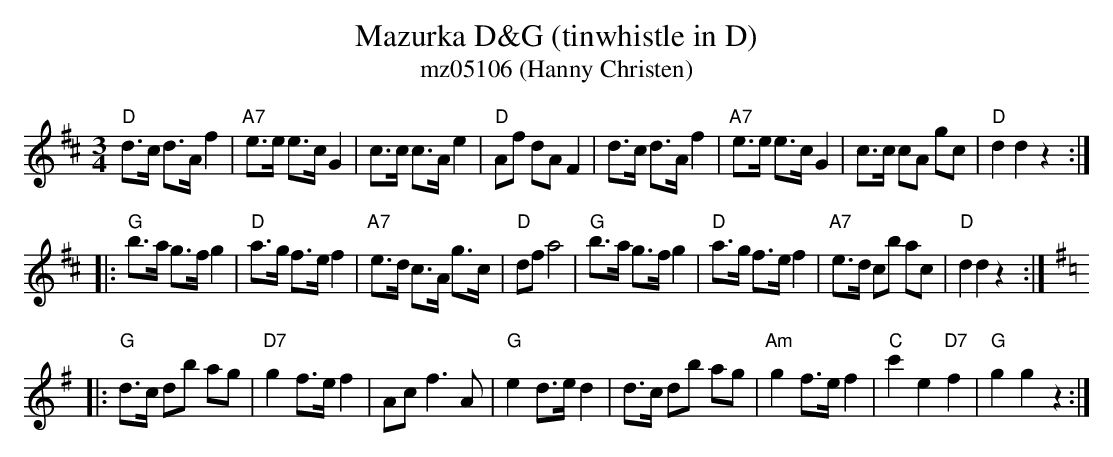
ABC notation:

X:1
T:Mazurka D&G (tinwhistle in D)
T:mz05106 (Hanny Christen)
M:3/4
L:1/8
K:D %%MIDI gchordon
"D"d>c d>A f2 | "A7"e>e e>c G2 | c>c c>A e2 | "D"Af dA F2 | d>c d>A f2 | "A7"e>e e>c G2 | c>c cA gc | "D"d2d2z2 ::
"G"b>a g>fg2 | "D"a>g f>ef2 | "A7"e>d c>A g>c | "D"dfa4 | "G"b>a g>fg2 | "D"a>g f>ef2 | "A7"e>d cb ac | "D"d2d2z2:: [K:G]
"G"d>c db ag | "D7"g2f>ef2 | Ac f3A | "G"e2 d>ed2 | d>c db ag | "Am"g2f>ef2 | "C"c'2e2"D7"f2 | "G"g2g2z2 :|
